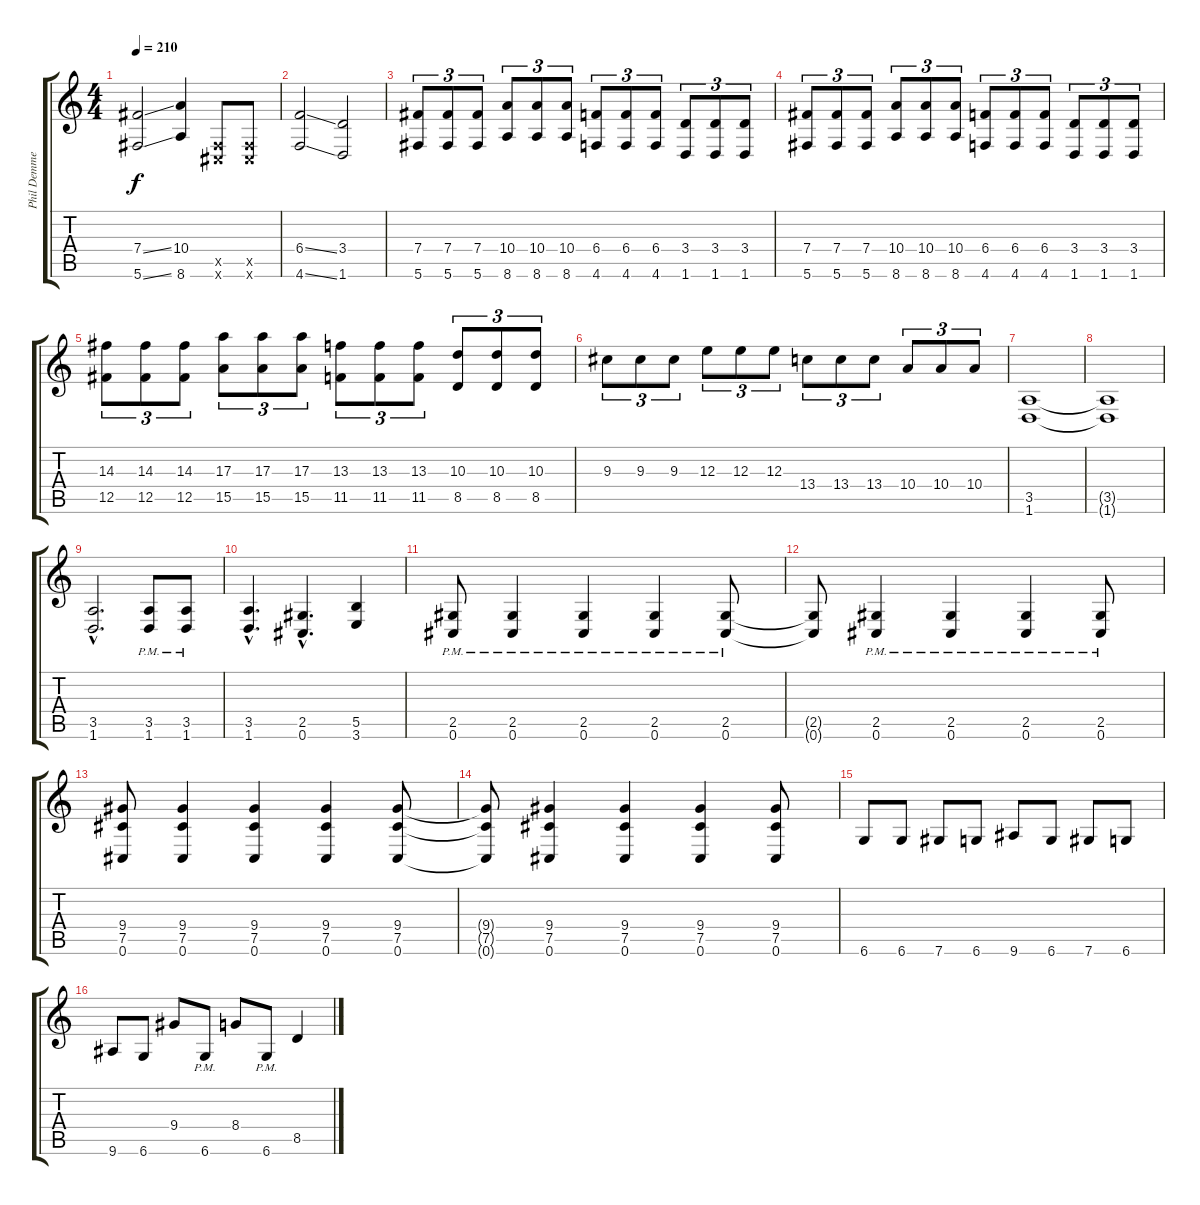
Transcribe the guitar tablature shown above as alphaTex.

\track ("Phil Demmel" "Phil Demme") {instrument distortionguitar}
\staff {score tabs}
\tuning (Db4 Ab3 E3 B2 Gb2 Db2) {hide}
\ts (4 4)
\tempo 210
\clef g2
\ks c
(7.4{ss} 5.6{ss}).2{dy f} (10.4 8.6).4 (0.5{x} 0.6{x}).8 (0.5{x} 0.6{x}).8 |
(6.4{ss} 4.6{ss}).2 (3.4 1.6).2 |
(7.4 5.6).8{tu (3 2)} (7.4 5.6).8{tu (3 2)} (7.4 5.6).8{tu (3 2)} (10.4 8.6).8{tu (3 2)} (10.4 8.6).8{tu (3 2)} (10.4 8.6).8{tu (3 2)} (6.4 4.6).8{tu (3 2)} (6.4 4.6).8{tu (3 2)} (6.4 4.6).8{tu (3 2)} (3.4 1.6).8{tu (3 2)} (3.4 1.6).8{tu (3 2)} (3.4 1.6).8{tu (3 2)} |
(7.4 5.6).8{tu (3 2)} (7.4 5.6).8{tu (3 2)} (7.4 5.6).8{tu (3 2)} (10.4 8.6).8{tu (3 2)} (10.4 8.6).8{tu (3 2)} (10.4 8.6).8{tu (3 2)} (6.4 4.6).8{tu (3 2)} (6.4 4.6).8{tu (3 2)} (6.4 4.6).8{tu (3 2)} (3.4 1.6).8{tu (3 2)} (3.4 1.6).8{tu (3 2)} (3.4 1.6).8{tu (3 2)} |
(14.3 12.5).8{tu (3 2)} (14.3 12.5).8{tu (3 2)} (14.3 12.5).8{tu (3 2)} (17.3 15.5).8{tu (3 2)} (17.3 15.5).8{tu (3 2)} (17.3 15.5).8{tu (3 2)} (13.3 11.5).8{tu (3 2)} (13.3 11.5).8{tu (3 2)} (13.3 11.5).8{tu (3 2)} (10.3 8.5).8{tu (3 2)} (10.3 8.5).8{tu (3 2)} (10.3 8.5).8{tu (3 2)} |
9.3.8{tu (3 2)} 9.3.8{tu (3 2)} 9.3.8{tu (3 2)} 12.3.8{tu (3 2)} 12.3.8{tu (3 2)} 12.3.8{tu (3 2)} 13.4.8{tu (3 2)} 13.4.8{tu (3 2)} 13.4.8{tu (3 2)} 10.4.8{tu (3 2)} 10.4.8{tu (3 2)} 10.4.8{tu (3 2)} |
(3.5 1.6).1 |
(3.5{t} 1.6{t}).1 |
(3.5{hac} 1.6{hac}).2{d} (3.5{pm} 1.6{pm}).8 (3.5{pm} 1.6{pm}).8 |
(3.5{hac} 1.6{hac}).4{d} (2.5{hac} 0.6{hac}).4{d} (5.5 3.6).4 |
(2.5{pm} 0.6{pm}).8 (2.5{pm} 0.6{pm}).4 (2.5{pm} 0.6{pm}).4 (2.5{pm} 0.6{pm}).4 (2.5{pm} 0.6{pm}).8 |
(2.5{t} 0.6{t}).8 (2.5{pm} 0.6{pm}).4 (2.5{pm} 0.6{pm}).4 (2.5{pm} 0.6{pm}).4 (2.5{pm} 0.6{pm}).8 |
(9.4 7.5 0.6).8 (9.4 7.5 0.6).4 (9.4 7.5 0.6).4 (9.4 7.5 0.6).4 (9.4 7.5 0.6).8 |
(9.4{t} 7.5{t} 0.6{t}).8 (9.4 7.5 0.6).4 (9.4 7.5 0.6).4 (9.4 7.5 0.6).4 (9.4 7.5 0.6).8 |
6.6.8 6.6.8 7.6.8 6.6.8 9.6.8 6.6.8 7.6.8 6.6.8 |
9.6.8 6.6.8 9.4.8 6.6{pm}.8 8.4.8 6.6{pm}.8 8.5.4
